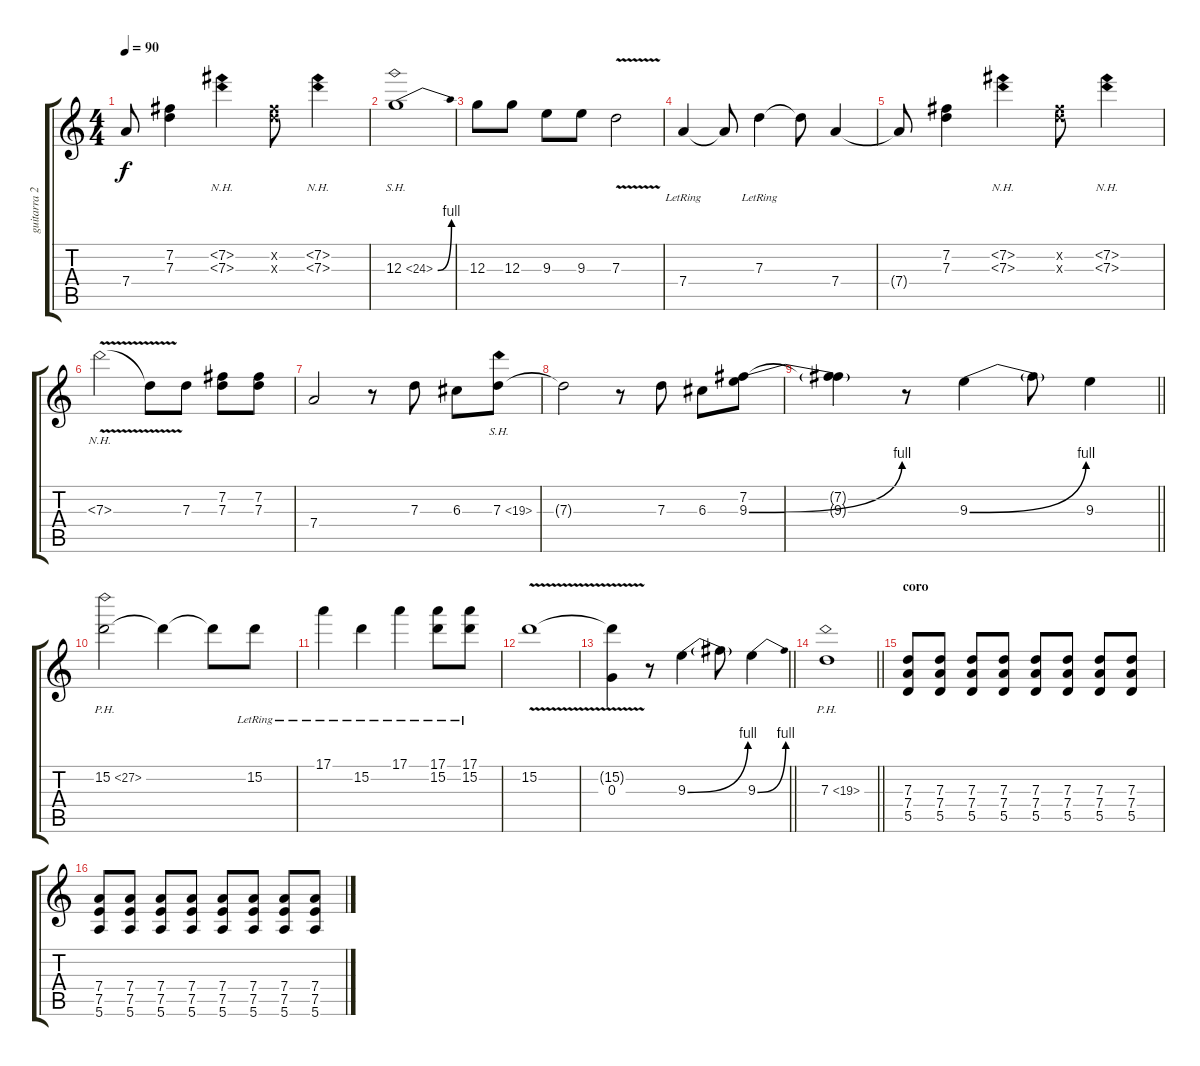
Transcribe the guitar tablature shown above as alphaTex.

\track ("guitarra 2" "guitarra 2") {instrument distortionguitar}
\staff {score tabs}
\tuning (E4 B3 G3 D3 A2 E2) {hide}
\ts (4 4)
\tempo 90
\clef g2
\ks c
7.4{t}.8{dy f} (7.2 7.3).4 (7.2{nh} 7.3{nh}).4 (7.2{x} 7.3{x}).8 (7.2{nh} 7.3{nh}).4 |
12.3{be (bend 0 0 60 4) sh 12}.1 |
12.3.8 12.3.8 9.3.8 9.3.8 7.3{v}.2 |
7.4{lr}.4 7.4{t}.8 7.3{lr}.4 7.3{t}.8 7.4.4 |
7.4{t}.8 (7.2 7.3).4 (7.2{nh} 7.3{nh}).4 (7.2{x} 7.3{x}).8 (7.2{nh} 7.3{nh}).4 |
7.3{nh v}.2 7.3{t}.8 7.3.8 (7.2 7.3).8 (7.2 7.3).8 |
7.4.2 r.8 7.3.8 6.3.8 7.3{sh 12}.8 |
7.3{t}.2 r.8 7.3.8 6.3.8 (7.2 9.3{be (bend 0 0 60 4)}).8 |
\barLineRight lightlight
(7.2{t} 9.3{t}).4 r.8 9.3{be (bend 0 0 60 4)}.4 9.3{t}.8 9.3.4 |
15.2{ph 12}.2{volume 15 instrument distortionguitar} 15.2{t}.4 15.2{t}.8 15.2{lr}.8 |
17.1{lr}.4 15.2{lr}.4 17.1{lr}.4 (17.1{lr} 15.2{lr}).8 (17.1{lr} 15.2{lr}).8 |
15.2{v}.1 |
\barLineRight lightlight
(15.2{t} 0.3).4 r.8 9.3{be (bend 0 0 60 4)}.4 9.3{t}.8 9.3{be (bend 0 0 60 4)}.4 |
\barLineRight lightlight
7.3{ph 12}.1 |
\section ("" "coro")
(7.3 7.4 5.5).8 (7.3 7.4 5.5).8 (7.3 7.4 5.5).8 (7.3 7.4 5.5).8 (7.3 7.4 5.5).8 (7.3 7.4 5.5).8 (7.3 7.4 5.5).8 (7.3 7.4 5.5).8 |
(7.4 7.5 5.6).8 (7.4 7.5 5.6).8 (7.4 7.5 5.6).8 (7.4 7.5 5.6).8 (7.4 7.5 5.6).8 (7.4 7.5 5.6).8 (7.4 7.5 5.6).8 (7.4 7.5 5.6).8
